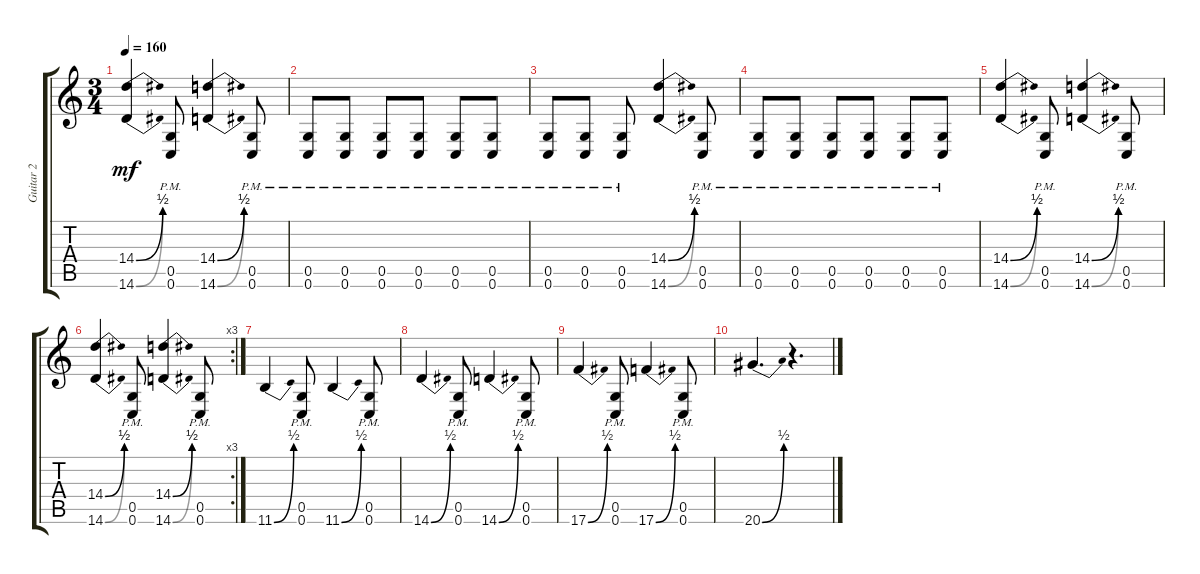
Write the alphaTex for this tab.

\track ("Guitar 2" "Guitar 2") {instrument distortionguitar}
\staff {score tabs}
\tuning (D4 A3 F3 C3 G2 C2) {hide}
\ts (3 4)
\tempo 160
\clef g2
\ks c
(14.4{be (bend 0 0 60 2)} 14.6{be (bend 0 0 60 2)}).4{dy mf} (0.5{pm} 0.6{pm}).8 (14.4{be (bend 0 0 60 2)} 14.6{be (bend 0 0 60 2)}).4 (0.5{pm} 0.6{pm}).8 |
(0.5{pm} 0.6{pm}).8 (0.5{pm} 0.6{pm}).8 (0.5{pm} 0.6{pm}).8 (0.5{pm} 0.6{pm}).8 (0.5{pm} 0.6{pm}).8 (0.5{pm} 0.6{pm}).8 |
(0.5{pm} 0.6{pm}).8 (0.5{pm} 0.6{pm}).8 (0.5{pm} 0.6{pm}).8 (14.4{be (bend 0 0 60 2)} 14.6{be (bend 0 0 60 2)}).4 (0.5{pm} 0.6{pm}).8 |
(0.5{pm} 0.6{pm}).8 (0.5{pm} 0.6{pm}).8 (0.5{pm} 0.6{pm}).8 (0.5{pm} 0.6{pm}).8 (0.5{pm} 0.6{pm}).8 (0.5{pm} 0.6{pm}).8 |
(14.4{be (bend 0 0 60 2)} 14.6{be (bend 0 0 60 2)}).4 (0.5{pm} 0.6{pm}).8 (14.4{be (bend 0 0 60 2)} 14.6{be (bend 0 0 60 2)}).4 (0.5{pm} 0.6{pm}).8 |
\rc 3
(14.4{be (bend 0 0 60 2)} 14.6{be (bend 0 0 60 2)}).4 (0.5{pm} 0.6{pm}).8 (14.4{be (bend 0 0 60 2)} 14.6{be (bend 0 0 60 2)}).4 (0.5{pm} 0.6{pm}).8 |
11.6{be (bend 0 0 60 2)}.4 (0.5{pm} 0.6{pm}).8 11.6{be (bend 0 0 60 2)}.4 (0.5{pm} 0.6{pm}).8 |
14.6{be (bend 0 0 60 2)}.4 (0.5{pm} 0.6{pm}).8 14.6{be (bend 0 0 60 2)}.4 (0.5{pm} 0.6{pm}).8 |
17.6{be (bend 0 0 60 2)}.4 (0.5{pm} 0.6{pm}).8 17.6{be (bend 0 0 60 2)}.4 (0.5{pm} 0.6{pm}).8 |
20.6{be (bend 0 0 60 2)}.4{d} r.4{d}
